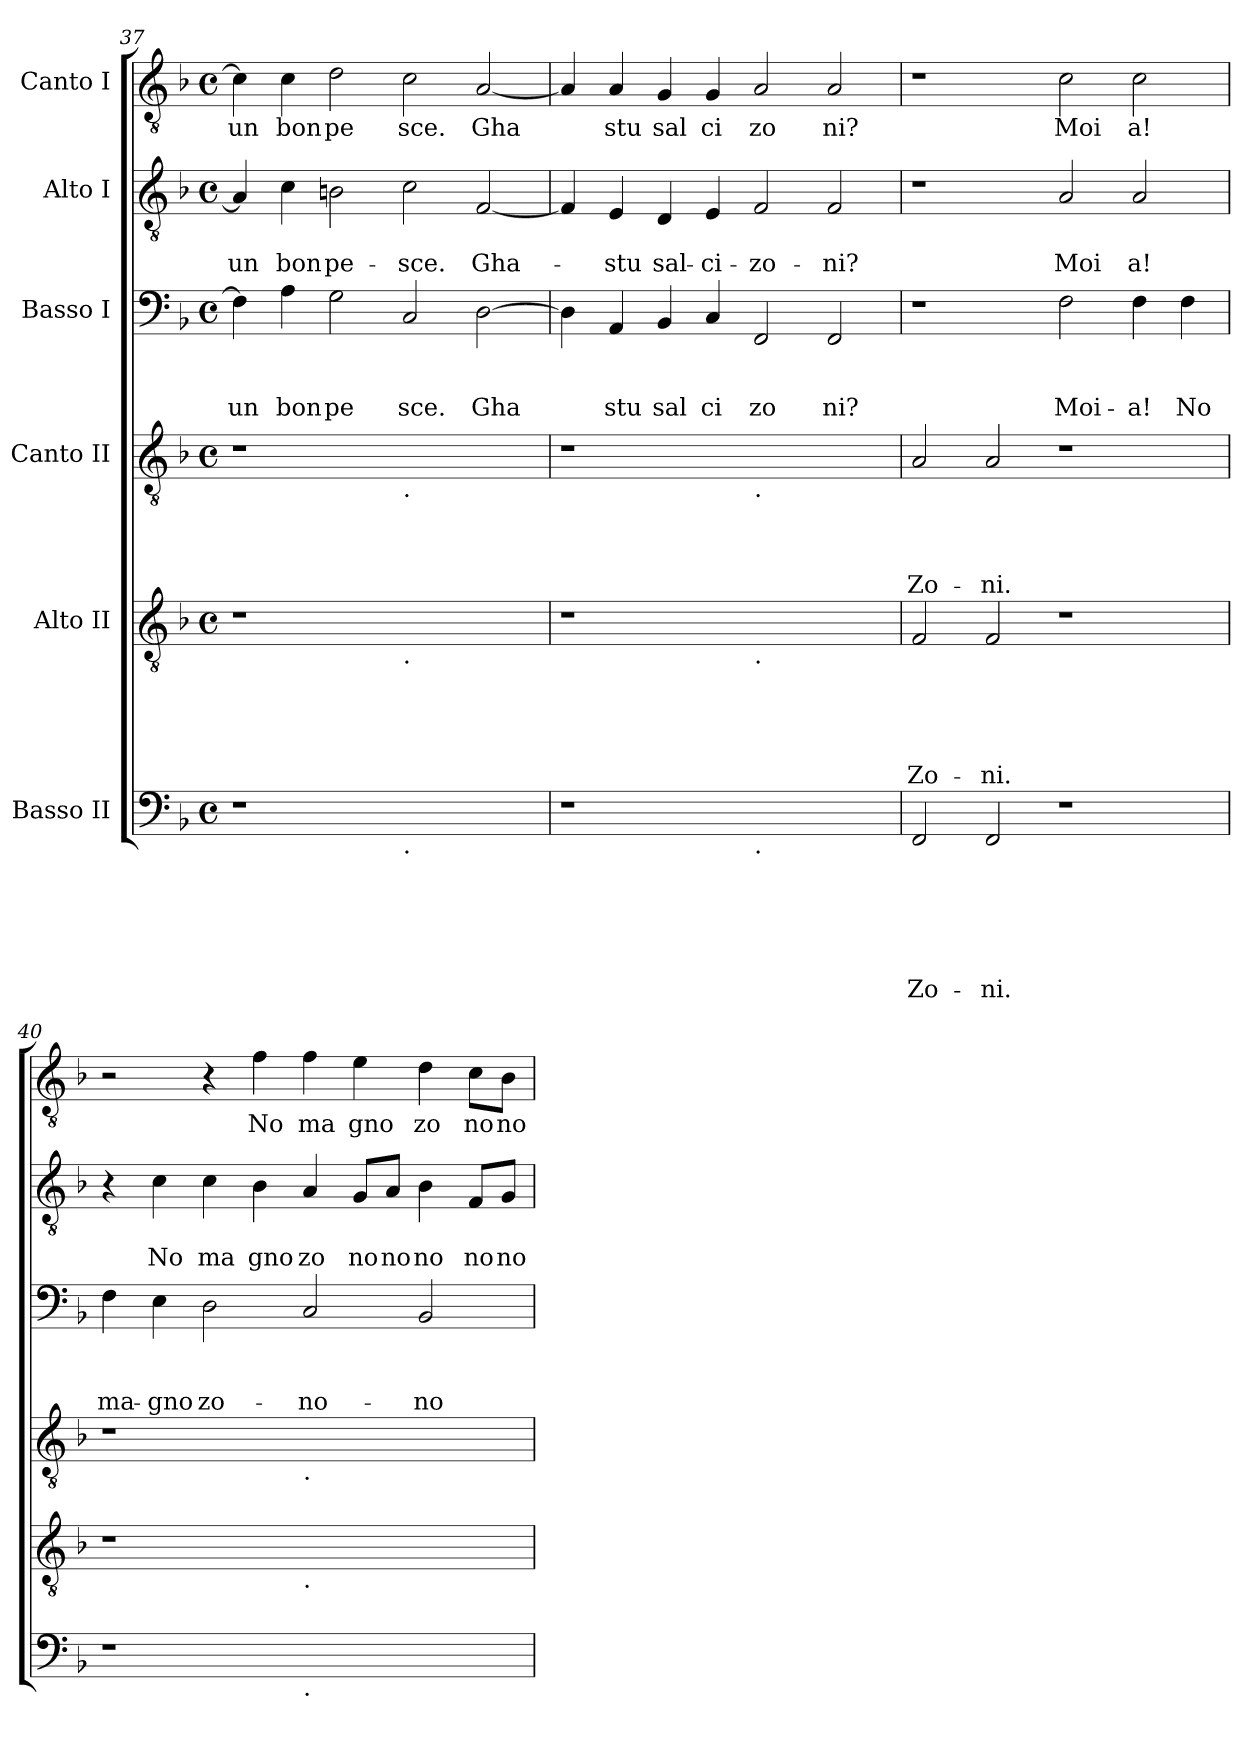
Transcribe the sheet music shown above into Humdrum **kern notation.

**kern	**text	**text	**text	**text	**text	**text	**kern	**text	**text	**text	**text	**text	**kern	**text	**text	**text	**text	**kern	**text	**text	**text	**kern	**text	**text	**kern	**text
*part6	*part6	*part6	*part6	*part6	*part6	*part6	*part5	*part5	*part5	*part5	*part5	*part5	*part4	*part4	*part4	*part4	*part4	*part3	*part3	*part3	*part3	*part2	*part2	*part2	*part1	*part1
*staff6	*staff6	*staff6	*staff6	*staff6	*staff6	*staff6	*staff5	*staff5	*staff5	*staff5	*staff5	*staff5	*staff4	*staff4	*staff4	*staff4	*staff4	*staff3	*staff3	*staff3	*staff3	*staff2	*staff2	*staff2	*staff1	*staff1
*I"Basso II	*	*	*	*	*	*	*I"Alto II	*	*	*	*	*	*I"Canto II	*	*	*	*	*I"Basso I	*	*	*	*I"Alto I	*	*	*I"Canto I	*
*clefF4	*	*	*	*	*	*	*clefGv2	*	*	*	*	*	*clefGv2	*	*	*	*	*clefF4	*	*	*	*clefGv2	*	*	*clefGv2	*
*k[b-]	*	*	*	*	*	*	*k[b-]	*	*	*	*	*	*k[b-]	*	*	*	*	*k[b-]	*	*	*	*k[b-]	*	*	*k[b-]	*
*F:	*	*	*	*	*	*	*F:	*	*	*	*	*	*F:	*	*	*	*	*F:	*	*	*	*F:	*	*	*F:	*
*M4/4	*	*	*	*	*	*	*M4/4	*	*	*	*	*	*M4/4	*	*	*	*	*M4/4	*	*	*	*M4/4	*	*	*M4/4	*
*met(c)	*	*	*	*	*	*	*met(c)	*	*	*	*	*	*met(c)	*	*	*	*	*met(c)	*	*	*	*met(c)	*	*	*met(c)	*
=37	=37	=37	=37	=37	=37	=37	=37	=37	=37	=37	=37	=37	=37	=37	=37	=37	=37	=37	=37	=37	=37	=37	=37	=37	=37	=37
!	!	!	!	!	!	!	!	!	!	!	!	!	!	!	!	!	!	!	!	!	!LO:LY:b:rj	!	!	!LO:LY:b:rj	!	!LO:LY:b:rj
1r	.	.	.	.	.	.	1r	.	.	.	.	.	1r	.	.	.	.	4F\]	.	.	un	4A/]	.	un	4c\]	un
!	!	!	!	!	!	!	!	!	!	!	!	!	!	!	!	!	!	!	!	!	!LO:LY:b	!	!	!LO:LY:b	!	!LO:LY:b
.	.	.	.	.	.	.	.	.	.	.	.	.	.	.	.	.	.	4A\	.	.	bon	4c\	.	bon	4c\	bon
!	!	!	!	!	!	!	!	!	!	!	!	!	!	!	!	!	!	!	!	!	!LO:LY:b	!	!	!LO:LY:b	!	!LO:LY:b
.	.	.	.	.	.	.	.	.	.	.	.	.	.	.	.	.	.	2G\	.	.	pe	2Bn\	.	pe-	2d\	pe
!	!	!	!	!	!	!	!	!	!	!	!	!	!LO:TX:b:t=.	!	!	!	!	!	!	!	!	!	!	!	!	!
!	!	!	!	!	!	!	!LO:TX:b:t=.	!	!	!	!	!	!	!	!	!	!	!	!	!	!	!	!	!	!	!
!LO:TX:b:t=.	!	!	!	!	!	!	!	!	!	!	!	!	!	!	!	!	!	!	!	!	!	!	!	!	!	!
!	!	!	!	!	!	!	!	!	!	!	!	!	!	!	!	!	!	!	!	!	!LO:LY:b	!	!	!LO:LY:b	!	!LO:LY:b
1ryy	.	.	.	.	.	.	1ryy	.	.	.	.	.	1ryy	.	.	.	.	2C/	.	.	sce.	2c\	.	-sce.	2c\	sce.
!	!	!	!	!	!	!	!	!	!	!	!	!	!	!	!	!	!	!	!	!	!LO:LY:b	!	!	!LO:LY:b	!	!LO:LY:b
.	.	.	.	.	.	.	.	.	.	.	.	.	.	.	.	.	.	[>2D\	.	.	Gha	[<2F/	.	Gha-	[<2A/	Gha
=38	=38	=38	=38	=38	=38	=38	=38	=38	=38	=38	=38	=38	=38	=38	=38	=38	=38	=38	=38	=38	=38	=38	=38	=38	=38	=38
1r	.	.	.	.	.	.	1r	.	.	.	.	.	1r	.	.	.	.	4D\]	.	.	.	4F/]	.	.	4A/]	.
!	!	!	!	!	!	!	!	!	!	!	!	!	!	!	!	!	!	!	!	!	!LO:LY:b	!	!	!LO:LY:b	!	!LO:LY:b
.	.	.	.	.	.	.	.	.	.	.	.	.	.	.	.	.	.	4AA/	.	.	stu	4E/	.	-stu	4A/	stu
!	!	!	!	!	!	!	!	!	!	!	!	!	!	!	!	!	!	!	!	!	!LO:LY:b	!	!	!LO:LY:b	!	!LO:LY:b
.	.	.	.	.	.	.	.	.	.	.	.	.	.	.	.	.	.	4BB-/	.	.	sal	4D/	.	sal-	4G/	sal
!	!	!	!	!	!	!	!	!	!	!	!	!	!	!	!	!	!	!	!	!	!LO:LY:b	!	!	!LO:LY:b	!	!LO:LY:b
.	.	.	.	.	.	.	.	.	.	.	.	.	.	.	.	.	.	4C/	.	.	ci	4E/	.	-ci-	4G/	ci
!	!	!	!	!	!	!	!	!	!	!	!	!	!LO:TX:b:t=.	!	!	!	!	!	!	!	!	!	!	!	!	!
!	!	!	!	!	!	!	!LO:TX:b:t=.	!	!	!	!	!	!	!	!	!	!	!	!	!	!	!	!	!	!	!
!LO:TX:b:t=.	!	!	!	!	!	!	!	!	!	!	!	!	!	!	!	!	!	!	!	!	!	!	!	!	!	!
!	!	!	!	!	!	!	!	!	!	!	!	!	!	!	!	!	!	!	!	!	!LO:LY:b	!	!	!LO:LY:b	!	!LO:LY:b
1ryy	.	.	.	.	.	.	1ryy	.	.	.	.	.	1ryy	.	.	.	.	2FF/	.	.	zo	2F/	.	-zo-	2A/	zo
!	!	!	!	!	!	!	!	!	!	!	!	!	!	!	!	!	!	!	!	!	!LO:LY:b	!	!	!LO:LY:b	!	!LO:LY:b
.	.	.	.	.	.	.	.	.	.	.	.	.	.	.	.	.	.	2FF/	.	.	ni?	2F/	.	-ni?	2A/	ni?
!!LO:LB:g=z
=39	=39	=39	=39	=39	=39	=39	=39	=39	=39	=39	=39	=39	=39	=39	=39	=39	=39	=39	=39	=39	=39	=39	=39	=39	=39	=39
!	!	!	!	!	!	!LO:LY:b	!	!	!	!	!	!LO:LY:b	!	!	!	!	!LO:LY:b	!	!	!	!	!	!	!	!	!
2FF/	.	.	.	.	.	Zo-	2F/	.	.	.	.	Zo-	2A/	.	.	.	Zo-	1r	.	.	.	1r	.	.	1r	.
!	!	!	!	!	!	!LO:LY:b	!	!	!	!	!	!LO:LY:b	!	!	!	!	!LO:LY:b	!	!	!	!	!	!	!	!	!
2FF/	.	.	.	.	.	-ni.	2F/	.	.	.	.	-ni.	2A/	.	.	.	-ni.	.	.	.	.	.	.	.	.	.
!	!	!	!	!	!	!	!	!	!	!	!	!	!	!	!	!	!	!	!	!	!LO:LY:b	!	!	!LO:LY:b	!	!LO:LY:b
1r	.	.	.	.	.	.	1r	.	.	.	.	.	1r	.	.	.	.	2F\	.	.	Moi-	2A/	.	Moi	2c\	Moi
!	!	!	!	!	!	!	!	!	!	!	!	!	!	!	!	!	!	!	!	!	!LO:LY:b	!	!	!LO:LY:b	!	!LO:LY:b
.	.	.	.	.	.	.	.	.	.	.	.	.	.	.	.	.	.	4F\	.	.	-a!	2A/	.	a!	2c\	a!
!	!	!	!	!	!	!	!	!	!	!	!	!	!	!	!	!	!	!	!	!	!LO:LY:b	!	!	!	!	!
.	.	.	.	.	.	.	.	.	.	.	.	.	.	.	.	.	.	4F\	.	.	No	.	.	.	.	.
=40	=40	=40	=40	=40	=40	=40	=40	=40	=40	=40	=40	=40	=40	=40	=40	=40	=40	=40	=40	=40	=40	=40	=40	=40	=40	=40
!	!	!	!	!	!	!	!	!	!	!	!	!	!	!	!	!	!	!	!	!	!LO:LY:b	!	!	!	!	!
1r	.	.	.	.	.	.	1r	.	.	.	.	.	1r	.	.	.	.	4F\	.	.	ma-	4r	.	.	2r	.
!	!	!	!	!	!	!	!	!	!	!	!	!	!	!	!	!	!	!	!	!	!LO:LY:b	!	!	!LO:LY:b	!	!
.	.	.	.	.	.	.	.	.	.	.	.	.	.	.	.	.	.	4E\	.	.	-gno	4c\	.	No	.	.
!	!	!	!	!	!	!	!	!	!	!	!	!	!	!	!	!	!	!	!	!	!LO:LY:b	!	!	!LO:LY:b	!	!
.	.	.	.	.	.	.	.	.	.	.	.	.	.	.	.	.	.	2D\	.	.	zo-	4c\	.	ma	4r	.
!	!	!	!	!	!	!	!	!	!	!	!	!	!	!	!	!	!	!	!	!	!	!	!	!LO:LY:b	!	!LO:LY:b
.	.	.	.	.	.	.	.	.	.	.	.	.	.	.	.	.	.	.	.	.	.	4B-\	.	gno	4f\	No
!	!	!	!	!	!	!	!	!	!	!	!	!	!LO:TX:b:t=.	!	!	!	!	!	!	!	!	!	!	!	!	!
!	!	!	!	!	!	!	!LO:TX:b:t=.	!	!	!	!	!	!	!	!	!	!	!	!	!	!	!	!	!	!	!
!LO:TX:b:t=.	!	!	!	!	!	!	!	!	!	!	!	!	!	!	!	!	!	!	!	!	!	!	!	!	!	!
!	!	!	!	!	!	!	!	!	!	!	!	!	!	!	!	!	!	!	!	!	!LO:LY:b	!	!	!LO:LY:b	!	!LO:LY:b
1ryy	.	.	.	.	.	.	1ryy	.	.	.	.	.	1ryy	.	.	.	.	2C/	.	.	-no-	4A/	.	zo	4f\	ma
!	!	!	!	!	!	!	!	!	!	!	!	!	!	!	!	!	!	!	!	!	!	!	!	!LO:LY:b	!	!LO:LY:b
.	.	.	.	.	.	.	.	.	.	.	.	.	.	.	.	.	.	.	.	.	.	8G/L	.	no	4e\	gno
!	!	!	!	!	!	!	!	!	!	!	!	!	!	!	!	!	!	!	!	!	!	!	!	!LO:LY:b	!	!
.	.	.	.	.	.	.	.	.	.	.	.	.	.	.	.	.	.	.	.	.	.	8A/J	.	no	.	.
!	!	!	!	!	!	!	!	!	!	!	!	!	!	!	!	!	!	!	!	!	!LO:LY:b	!	!	!LO:LY:b	!	!LO:LY:b
.	.	.	.	.	.	.	.	.	.	.	.	.	.	.	.	.	.	2BB-/	.	.	-no-	4B-\	.	no	4d\	zo
!	!	!	!	!	!	!	!	!	!	!	!	!	!	!	!	!	!	!	!	!	!	!	!	!LO:LY:b	!	!LO:LY:b
.	.	.	.	.	.	.	.	.	.	.	.	.	.	.	.	.	.	.	.	.	.	8F/L	.	no	8c\L	no
!	!	!	!	!	!	!	!	!	!	!	!	!	!	!	!	!	!	!	!	!	!	!	!	!LO:LY:b	!	!LO:LY:b
.	.	.	.	.	.	.	.	.	.	.	.	.	.	.	.	.	.	.	.	.	.	8G/J	.	no	8B-\J	no
=	=	=	=	=	=	=	=	=	=	=	=	=	=	=	=	=	=	=	=	=	=	=	=	=	=	=
*-	*-	*-	*-	*-	*-	*-	*-	*-	*-	*-	*-	*-	*-	*-	*-	*-	*-	*-	*-	*-	*-	*-	*-	*-	*-	*-
